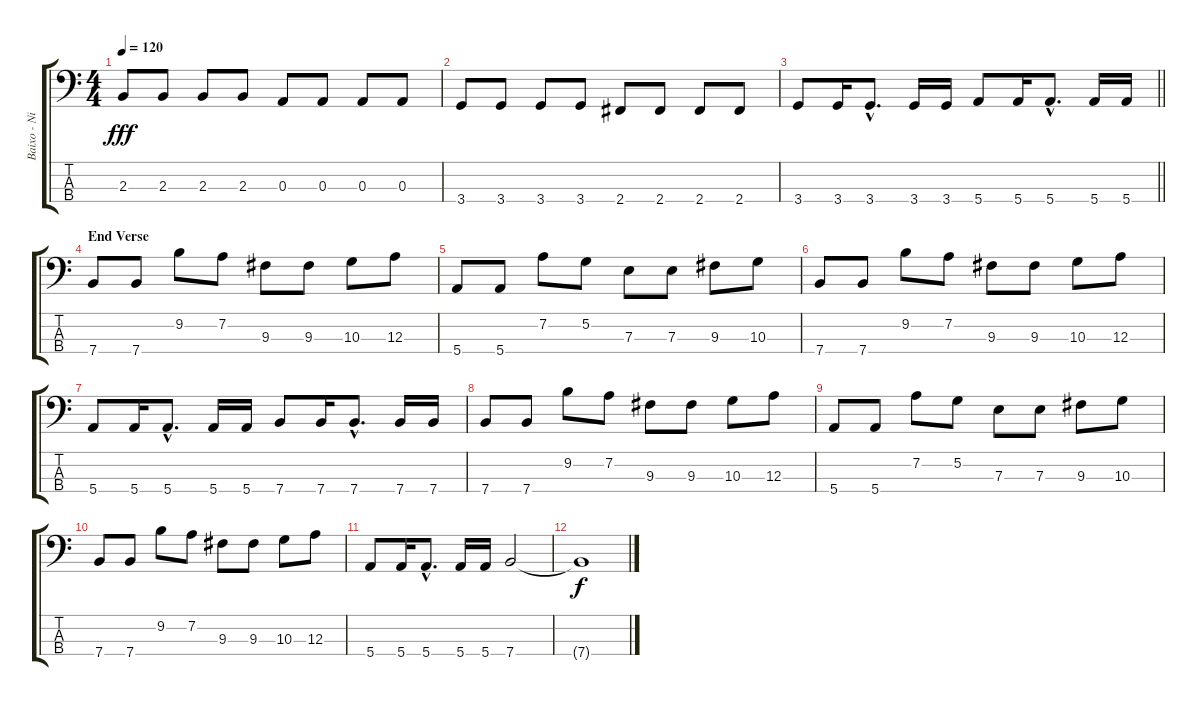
\track ("Baixo - Nikola" "Baixo - Ni") {instrument electricbasspick}
\staff {score tabs}
\tuning (G2 D2 A1 E1) {hide}
\ts (4 4)
\tempo 120
\clef f4
\ks c
2.3.8{dy fff} 2.3.8 2.3.8 2.3.8 0.3.8 0.3.8 0.3.8 0.3.8 |
3.4.8 3.4.8 3.4.8 3.4.8 2.4.8 2.4.8 2.4.8 2.4.8 |
\barLineRight lightlight
3.4.8 3.4.16 3.4{hac}.8{d} 3.4.16 3.4.16 5.4.8 5.4.16 5.4{hac}.8{d} 5.4.16 5.4.16 |
\section ("" "End Verse")
7.4.8 7.4.8 9.2.8 7.2.8 9.3.8 9.3.8 10.3.8 12.3.8 |
5.4.8 5.4.8 7.2.8 5.2.8 7.3.8 7.3.8 9.3.8 10.3.8 |
7.4.8 7.4.8 9.2.8 7.2.8 9.3.8 9.3.8 10.3.8 12.3.8 |
5.4.8 5.4.16 5.4{hac}.8{d} 5.4.16 5.4.16 7.4.8 7.4.16 7.4{hac}.8{d} 7.4.16 7.4.16 |
7.4.8 7.4.8 9.2.8 7.2.8 9.3.8 9.3.8 10.3.8 12.3.8 |
5.4.8 5.4.8 7.2.8 5.2.8 7.3.8 7.3.8 9.3.8 10.3.8 |
7.4.8 7.4.8 9.2.8 7.2.8 9.3.8 9.3.8 10.3.8 12.3.8 |
5.4.8 5.4.16 5.4{hac}.8{d} 5.4.16 5.4.16 7.4.2 |
7.4{t}.1{dy f}
